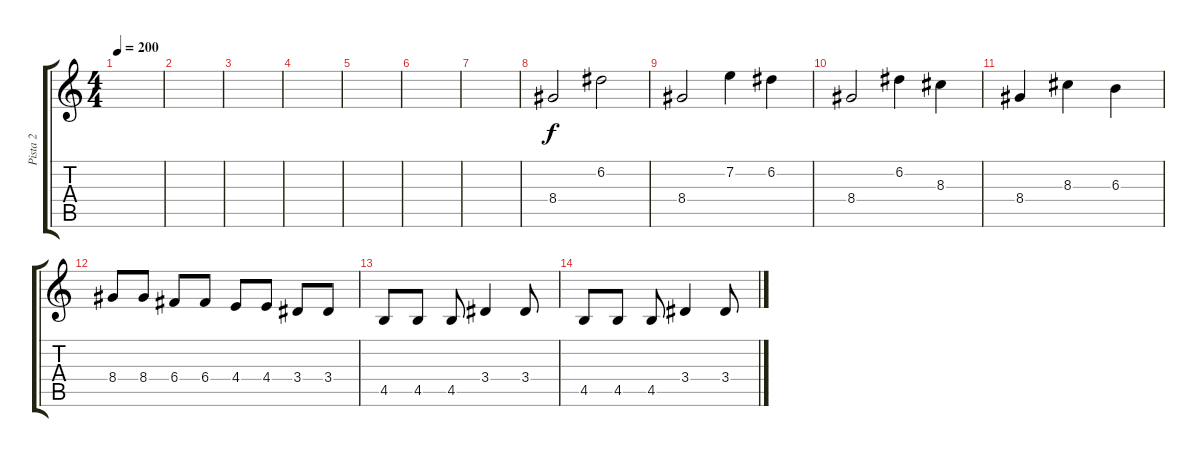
\track ("Pista 2" "Pista 2") {instrument acousticguitarsteel}
\staff {score tabs}
\tuning (D4 A3 F3 C3 G2 D2) {hide}
\ts (4 4)
\tempo 200
\clef g2
\ks c
|
|
|
|
|
|
|
8.4.2 6.2.2 |
8.4.2 7.2.4 6.2.4 |
8.4.2 6.2.4 8.3.4 |
8.4.4 8.3.4 6.3.4 |
8.4.8 8.4.8 6.4.8 6.4.8 4.4.8 4.4.8 3.4.8 3.4.8 |
4.5.8 4.5.8 4.5.8 3.4.4 3.4.8 |
4.5.8 4.5.8 4.5.8 3.4.4 3.4.8
